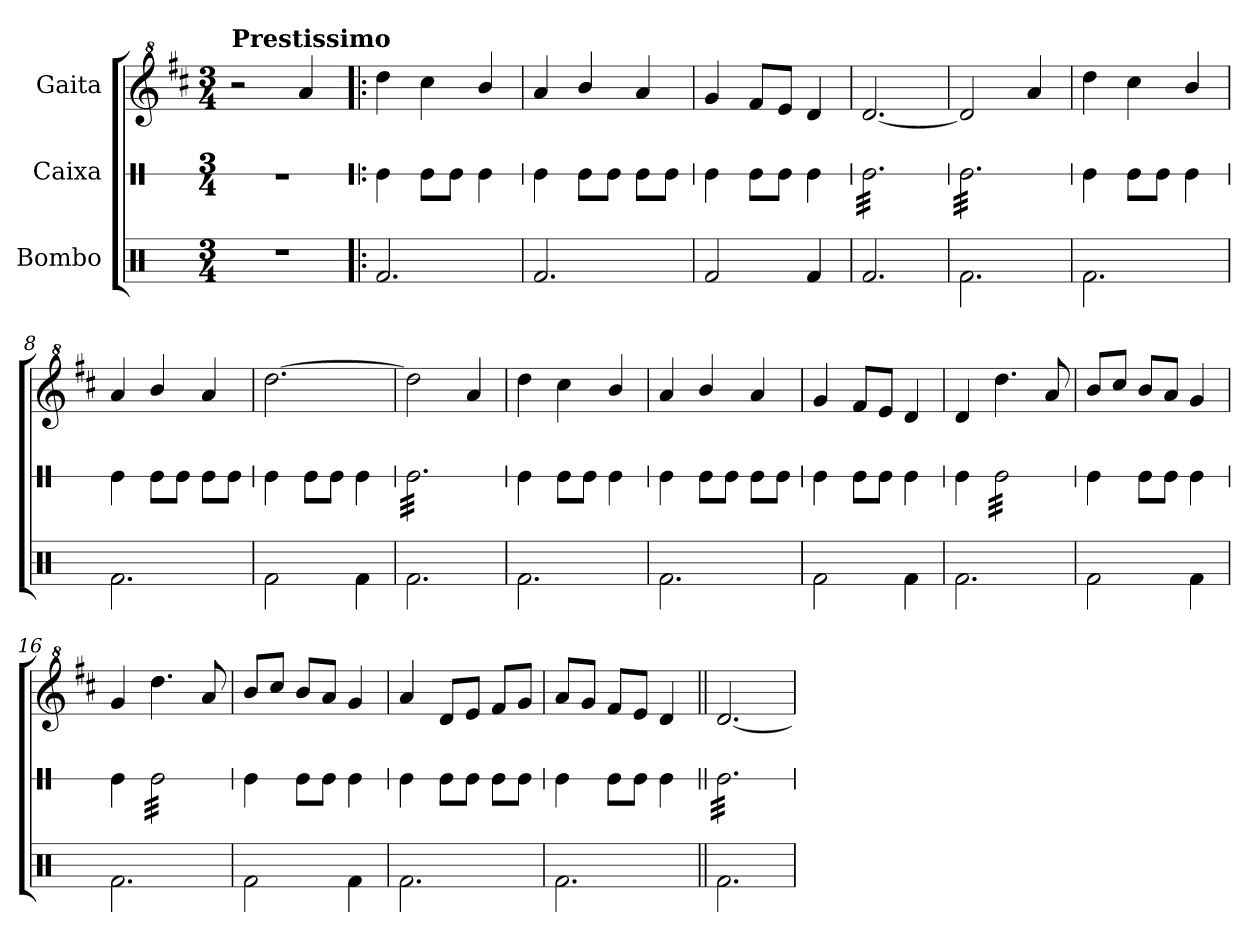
**kern	**kern	**kern
*part3	*part2	*part1
*staff3	*staff2	*staff1
*I"Bombo	*I"Caixa	*I"Gaita
*	*stria1	*
*clefX	*clefX	*clefG^2
*	*	*ITrd1c2
*k[]	*k[]	*k[]
*M3/4	*M3/4	*M3/4
=1	=1	=1
!	!	!LO:TX:a:B:t=Prestissimo
2.r	2.r	2r
.	.	4gg/
=2!|:	=2!|:	=2!|:
2.Rf/	4Re\	4ccc\
.	8Re\L	4bb\
.	8Re\J	.
.	4Re\	4aa/
=3	=3	=3
2.Rf/	4Re\	4gg/
.	8Re\L	4aa/
.	8Re\J	.
.	8Re\L	4gg/
.	8Re\J	.
=4	=4	=4
2Rf/	4Re\	4ff/
.	8Re\L	8ee/L
.	8Re\J	8dd/J
4Rf/	4Re\	4cc/
=5	=5	=5
*	*tremolo	*
2.Rf/	(>32Re\LLL	[2.cc/
.	(>32Re\	.
.	(>32Re\	.
.	(>32Re\	.
.	(>32Re\	.
.	(>32Re\	.
.	(>32Re\	.
.	(>32Re\	.
.	(>32Re\	.
.	(>32Re\	.
.	(>32Re\	.
.	(>32Re\	.
.	(>32Re\	.
.	(>32Re\	.
.	(>32Re\	.
.	(>32Re\	.
.	(>32Re\	.
.	(>32Re\	.
.	(>32Re\	.
.	(>32Re\	.
.	(>32Re\	.
.	(>32Re\	.
.	(>32Re\	.
.	32Re\JJJ	.
=6	=6	=6
2.Rf\	32Re\)LLL	2cc/]
.	32Re\)	.
.	32Re\)	.
.	32Re\)	.
.	32Re\)	.
.	32Re\)	.
.	32Re\)	.
.	32Re\)	.
.	32Re\)	.
.	32Re\)	.
.	32Re\)	.
.	32Re\)	.
.	32Re\)	.
.	32Re\)	.
.	32Re\)	.
.	32Re\)	.
.	32Re\)	4gg/
.	32Re\)	.
.	32Re\)	.
.	32Re\)	.
.	32Re\)	.
.	32Re\)	.
.	32Re\)	.
.	32Re\)JJJ	.
*	*Xtremolo	*
=7	=7	=7
2.Rf\	4Re\	4ccc\
.	8Re\L	4bb\
.	8Re\J	.
.	4Re\	4aa/
=8	=8	=8
2.Rf\	4Re\	4gg/
.	8Re\L	4aa/
.	8Re\J	.
.	8Re\L	4gg/
.	8Re\J	.
=9	=9	=9
2Rf\	4Re\	[2.ccc\
.	8Re\L	.
.	8Re\J	.
4Rf\	4Re\	.
=10	=10	=10
*	*tremolo	*
2.Rf\	32Re\LLL	2ccc\]
.	32Re\	.
.	32Re\	.
.	32Re\	.
.	32Re\	.
.	32Re\	.
.	32Re\	.
.	32Re\	.
.	32Re\	.
.	32Re\	.
.	32Re\	.
.	32Re\	.
.	32Re\	.
.	32Re\	.
.	32Re\	.
.	32Re\	.
.	32Re\	4gg/
.	32Re\	.
.	32Re\	.
.	32Re\	.
.	32Re\	.
.	32Re\	.
.	32Re\	.
.	32Re\JJJ	.
*	*Xtremolo	*
=11	=11	=11
2.Rf\	4Re\	4ccc\
.	8Re\L	4bb\
.	8Re\J	.
.	4Re\	4aa/
!!LO:LB:g=z
=12	=12	=12
2.Rf\	4Re\	4gg/
.	8Re\L	4aa/
.	8Re\J	.
.	8Re\L	4gg/
.	8Re\J	.
=13	=13	=13
2Rf\	4Re\	4ff/
.	8Re\L	8ee/L
.	8Re\J	8dd/J
4Rf\	4Re\	4cc/
=14	=14	=14
2.Rf\	4Re\	4cc/
*	*tremolo	*
.	32Re\LLL	4.ccc\
.	32Re\	.
.	32Re\	.
.	32Re\	.
.	32Re\	.
.	32Re\	.
.	32Re\	.
.	32Re\	.
.	32Re\	.
.	32Re\	.
.	32Re\	.
.	32Re\	.
.	32Re\	8gg/
.	32Re\	.
.	32Re\	.
.	32Re\JJJ	.
*	*Xtremolo	*
=15	=15	=15
2Rf\	4Re\	8aa/L
.	.	8bb/J
.	8Re\L	8aa/L
.	8Re\J	8gg/J
4Rf\	4Re\	4ff/
=16	=16	=16
2.Rf\	4Re\	4ff/
*	*tremolo	*
.	32Re\LLL	4.ccc\
.	32Re\	.
.	32Re\	.
.	32Re\	.
.	32Re\	.
.	32Re\	.
.	32Re\	.
.	32Re\	.
.	32Re\	.
.	32Re\	.
.	32Re\	.
.	32Re\	.
.	32Re\	8gg/
.	32Re\	.
.	32Re\	.
.	32Re\JJJ	.
*	*Xtremolo	*
=17	=17	=17
2Rf\	4Re\	8aa/L
.	.	8bb/J
.	8Re\L	8aa/L
.	8Re\J	8gg/J
4Rf\	4Re\	4ff/
=18	=18	=18
2.Rf\	4Re\	4gg/
.	8Re\L	8cc/L
.	8Re\J	8dd/J
.	8Re\L	8ee/L
.	8Re\J	8ff/J
=19	=19	=19
2.Rf\	4Re\	8gg/L
.	.	8ff/J
.	8Re\L	8ee/L
.	8Re\J	8dd/J
.	4Re\	4cc/
=20||	=20||	=20||
*	*tremolo	*
2.Rf\	32Re\LLL	[2.cc/
.	32Re\	.
.	32Re\	.
.	32Re\	.
.	32Re\	.
.	32Re\	.
.	32Re\	.
.	32Re\	.
.	32Re\	.
.	32Re\	.
.	32Re\	.
.	32Re\	.
.	32Re\	.
.	32Re\	.
.	32Re\	.
.	32Re\	.
.	32Re\	.
.	32Re\	.
.	32Re\	.
.	32Re\	.
.	32Re\	.
.	32Re\	.
.	32Re\	.
.	32Re\JJJ	.
*	*Xtremolo	*
=	=	=
*-	*-	*-
